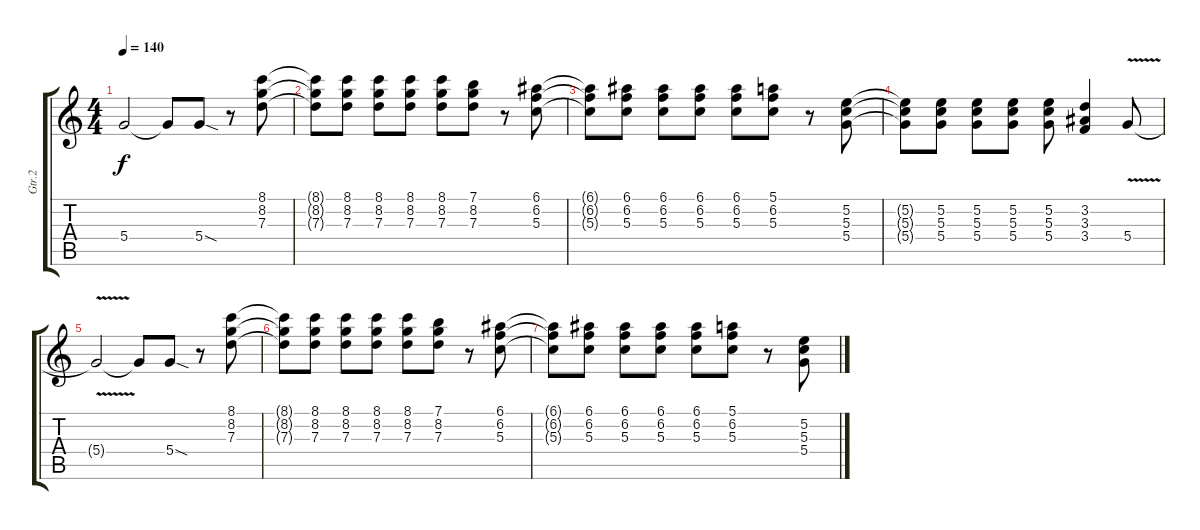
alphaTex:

\track ("Gtr.2" "Gtr.2") {instrument distortionguitar}
\staff {score tabs}
\tuning (E4 B3 G3 D3 A2 E2) {hide}
\ts (4 4)
\tempo 140
\clef g2
\ks c
5.4{t}.2{dy f} 5.4{t}.8 5.4{sod}.8 r.8 (8.1 8.2 7.3).8 |
(8.1{t} 8.2{t} 7.3{t}).8 (8.1 8.2 7.3).8 (8.1 8.2 7.3).8 (8.1 8.2 7.3).8 (8.1 8.2 7.3).8 (7.1 8.2 7.3).8 r.8 (6.1 6.2 5.3).8 |
(6.1{t} 6.2{t} 5.3{t}).8 (6.1 6.2 5.3).8 (6.1 6.2 5.3).8 (6.1 6.2 5.3).8 (6.1 6.2 5.3).8 (5.1 6.2 5.3).8 r.8 (5.2 5.3 5.4).8 |
(5.2{t} 5.3{t} 5.4{t}).8 (5.2 5.3 5.4).8 (5.2 5.3 5.4).8 (5.2 5.3 5.4).8 (5.2 5.3 5.4).8 (3.2 3.3 3.4).4 5.4{v}.8 |
5.4{t}.2 5.4{t}.8 5.4{sod}.8 r.8 (8.1 8.2 7.3).8 |
(8.1{t} 8.2{t} 7.3{t}).8 (8.1 8.2 7.3).8 (8.1 8.2 7.3).8 (8.1 8.2 7.3).8 (8.1 8.2 7.3).8 (7.1 8.2 7.3).8 r.8 (6.1 6.2 5.3).8 |
(6.1{t} 6.2{t} 5.3{t}).8 (6.1 6.2 5.3).8 (6.1 6.2 5.3).8 (6.1 6.2 5.3).8 (6.1 6.2 5.3).8 (5.1 6.2 5.3).8 r.8 (5.2 5.3 5.4).8
